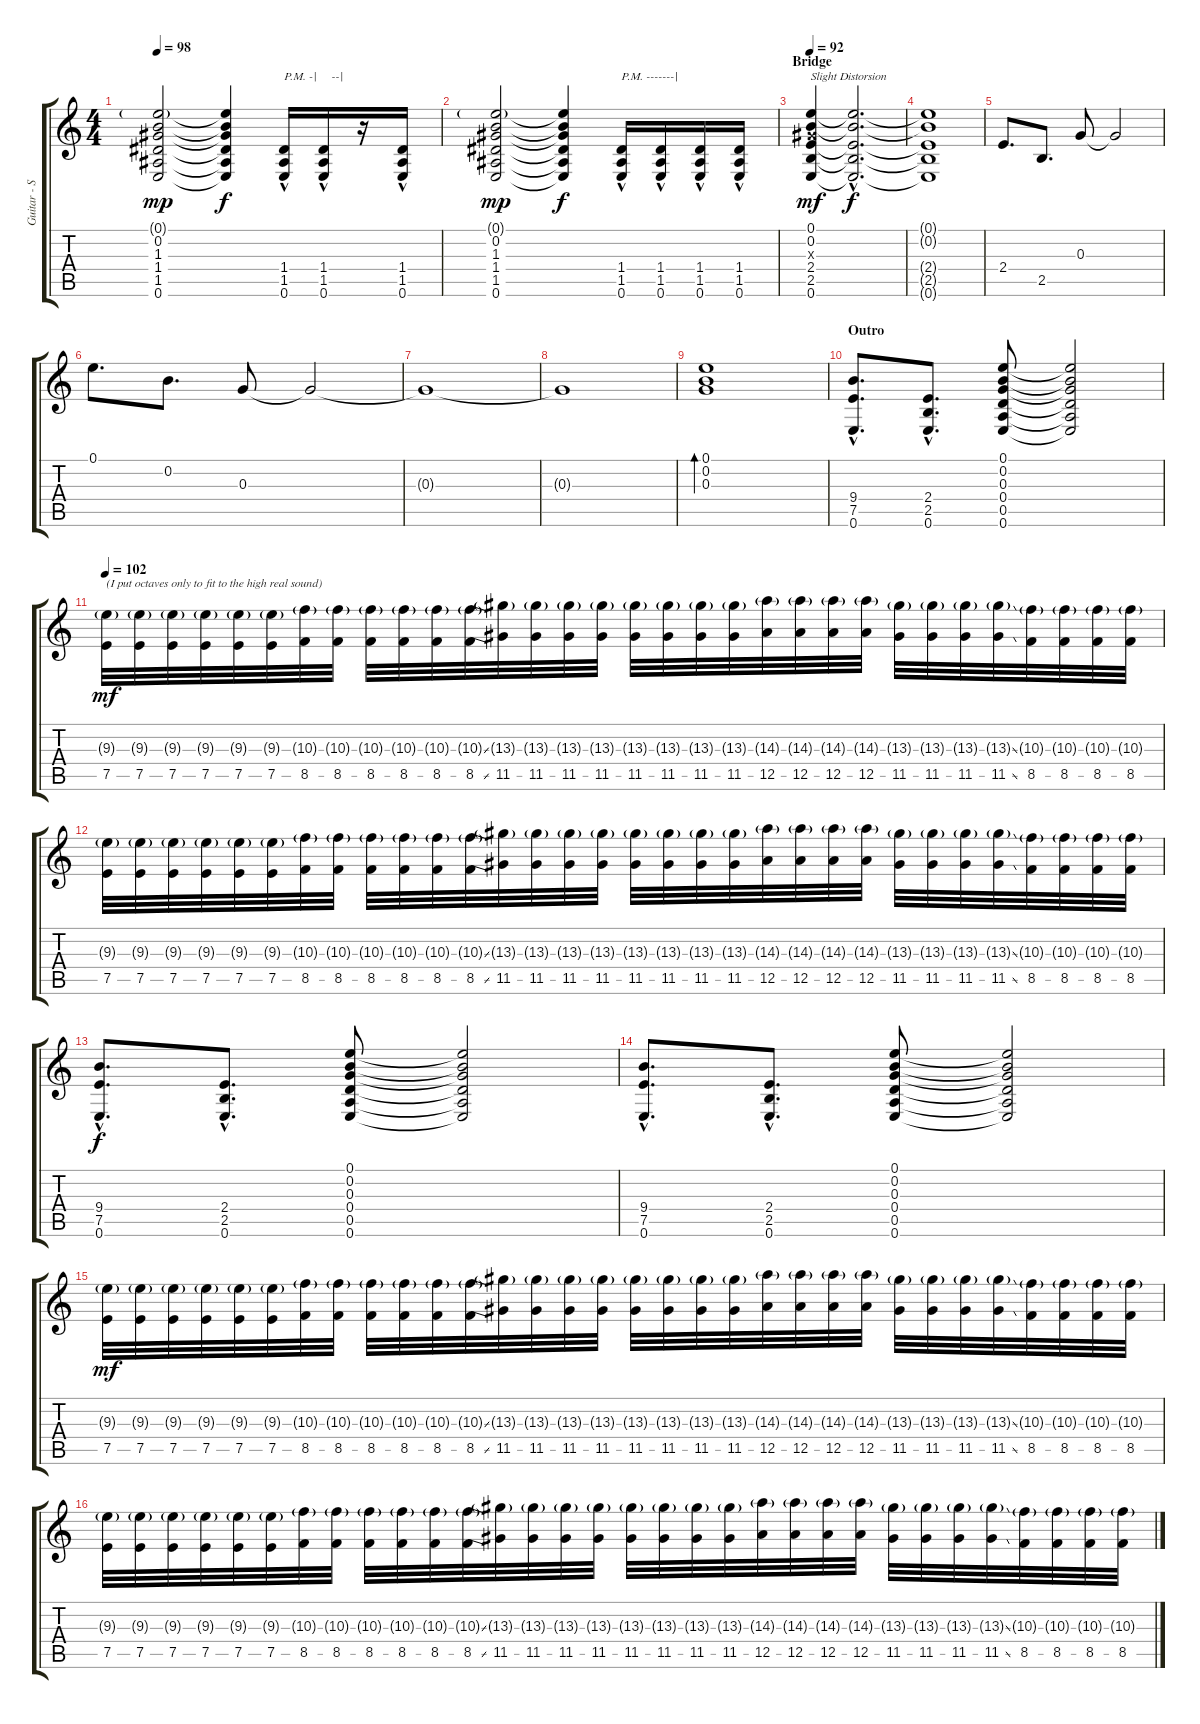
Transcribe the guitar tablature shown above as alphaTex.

\track ("Guitar - Stef Carpenter" "Guitar - S") {instrument distortionguitar}
\staff {score tabs}
\tuning (E4 B3 G3 D3 A2 E2) {hide}
\ts (4 4)
\tempo 98
\clef g2
\ks c
(0.1{g} 0.2 1.3 1.4 1.5 0.6).2{dy mp} (0.1{t} 0.2{t} 1.3{t} 1.4{t} 1.5{t} 0.6{t}).4{dy f} (1.4{hac} 1.5{hac} 0.6{hac}).16{txt "P.M. -|     --|"} (1.4{hac} 1.5{hac} 0.6{hac}).16 r.16 (1.4{hac} 1.5{hac} 0.6{hac}).16 |
(0.1{g} 0.2 1.3 1.4 1.5 0.6).2{dy mp} (0.1{t} 0.2{t} 1.3{t} 1.4{t} 1.5{t} 0.6{t}).4{dy f} (1.4{hac} 1.5{hac} 0.6{hac}).16{txt "P.M. -------|"} (1.4{hac} 1.5{hac} 0.6{hac}).16 (1.4{hac} 1.5{hac} 0.6{hac}).16 (1.4{hac} 1.5{hac} 0.6{hac}).16 |
\section ("" "Bridge")
\tempo 92
(0.1 0.2 1.3{x} 2.4 2.5 0.6).4{txt "Slight Distorsion" dy mf volume 11} (0.1{hac t} 0.2{hac t} 2.4{hac t} 2.5{hac t} 0.6{hac t}).2{d dy f volume 5} |
(0.1{t} 0.2{t} 2.4{t} 2.5{t} 0.6{t}).1 |
2.4.8{d volume 11} 2.5.8{d} 0.3.8 0.3{t}.2 |
0.1.8{d} 0.2.8{d} 0.3.8 0.3{t}.2{volume 0} |
0.3{t}.1 |
0.3{t}.1 |
(0.1 0.2 0.3).1{bd 240 volume 10} |
\section ("" "Outro")
(9.4{hac} 7.5{hac} 0.6{hac}).8{d volume 15} (2.4{hac} 2.5{hac} 0.6{hac}).8{d} (0.1 0.2 0.3 0.4 0.5 0.6).8 (0.1{t} 0.2{t} 0.3{t} 0.4{t} 0.5{t} 0.6{t}).2 |
\tempo 102
(9.3{g} 7.5).32{txt "(I put octaves only to fit to the high real sound)" dy mf} (9.3{g} 7.5).32 (9.3{g} 7.5).32 (9.3{g} 7.5).32 (9.3{g} 7.5).32 (9.3{g} 7.5).32 (10.3{g} 8.5).32 (10.3{g} 8.5).32 (10.3{g} 8.5).32 (10.3{g} 8.5).32 (10.3{g} 8.5).32 (10.3{ss g} 8.5{ss}).32 (13.3{g} 11.5).32 (13.3{g} 11.5).32 (13.3{g} 11.5).32 (13.3{g} 11.5).32 (13.3{g} 11.5).32 (13.3{g} 11.5).32 (13.3{g} 11.5).32 (13.3{g} 11.5).32 (14.3{g} 12.5).32 (14.3{g} 12.5).32 (14.3{g} 12.5).32 (14.3{g} 12.5).32 (13.3{g} 11.5).32 (13.3{g} 11.5).32 (13.3{g} 11.5).32 (13.3{ss g} 11.5{ss}).32 (10.3{g} 8.5).32 (10.3{g} 8.5).32 (10.3{g} 8.5).32 (10.3{g} 8.5).32 |
(9.3{g} 7.5).32 (9.3{g} 7.5).32 (9.3{g} 7.5).32 (9.3{g} 7.5).32 (9.3{g} 7.5).32 (9.3{g} 7.5).32 (10.3{g} 8.5).32 (10.3{g} 8.5).32 (10.3{g} 8.5).32 (10.3{g} 8.5).32 (10.3{g} 8.5).32 (10.3{ss g} 8.5{ss}).32 (13.3{g} 11.5).32 (13.3{g} 11.5).32 (13.3{g} 11.5).32 (13.3{g} 11.5).32 (13.3{g} 11.5).32 (13.3{g} 11.5).32 (13.3{g} 11.5).32 (13.3{g} 11.5).32 (14.3{g} 12.5).32 (14.3{g} 12.5).32 (14.3{g} 12.5).32 (14.3{g} 12.5).32 (13.3{g} 11.5).32 (13.3{g} 11.5).32 (13.3{g} 11.5).32 (13.3{ss g} 11.5{ss}).32 (10.3{g} 8.5).32 (10.3{g} 8.5).32 (10.3{g} 8.5).32 (10.3{g} 8.5).32 |
(9.4{hac} 7.5{hac} 0.6{hac}).8{d dy f} (2.4{hac} 2.5{hac} 0.6{hac}).8{d} (0.1 0.2 0.3 0.4 0.5 0.6).8 (0.1{t} 0.2{t} 0.3{t} 0.4{t} 0.5{t} 0.6{t}).2 |
(9.4{hac} 7.5{hac} 0.6{hac}).8{d} (2.4{hac} 2.5{hac} 0.6{hac}).8{d} (0.1 0.2 0.3 0.4 0.5 0.6).8 (0.1{t} 0.2{t} 0.3{t} 0.4{t} 0.5{t} 0.6{t}).2 |
(9.3{g} 7.5).32{dy mf} (9.3{g} 7.5).32 (9.3{g} 7.5).32 (9.3{g} 7.5).32 (9.3{g} 7.5).32 (9.3{g} 7.5).32 (10.3{g} 8.5).32 (10.3{g} 8.5).32 (10.3{g} 8.5).32 (10.3{g} 8.5).32 (10.3{g} 8.5).32 (10.3{ss g} 8.5{ss}).32 (13.3{g} 11.5).32 (13.3{g} 11.5).32 (13.3{g} 11.5).32 (13.3{g} 11.5).32 (13.3{g} 11.5).32 (13.3{g} 11.5).32 (13.3{g} 11.5).32 (13.3{g} 11.5).32 (14.3{g} 12.5).32 (14.3{g} 12.5).32 (14.3{g} 12.5).32 (14.3{g} 12.5).32 (13.3{g} 11.5).32 (13.3{g} 11.5).32 (13.3{g} 11.5).32 (13.3{ss g} 11.5{ss}).32 (10.3{g} 8.5).32 (10.3{g} 8.5).32 (10.3{g} 8.5).32 (10.3{g} 8.5).32 |
(9.3{g} 7.5).32 (9.3{g} 7.5).32 (9.3{g} 7.5).32 (9.3{g} 7.5).32 (9.3{g} 7.5).32 (9.3{g} 7.5).32 (10.3{g} 8.5).32 (10.3{g} 8.5).32 (10.3{g} 8.5).32 (10.3{g} 8.5).32 (10.3{g} 8.5).32 (10.3{ss g} 8.5{ss}).32 (13.3{g} 11.5).32 (13.3{g} 11.5).32 (13.3{g} 11.5).32 (13.3{g} 11.5).32 (13.3{g} 11.5).32 (13.3{g} 11.5).32 (13.3{g} 11.5).32 (13.3{g} 11.5).32 (14.3{g} 12.5).32 (14.3{g} 12.5).32 (14.3{g} 12.5).32 (14.3{g} 12.5).32 (13.3{g} 11.5).32 (13.3{g} 11.5).32 (13.3{g} 11.5).32 (13.3{ss g} 11.5{ss}).32 (10.3{g} 8.5).32 (10.3{g} 8.5).32 (10.3{g} 8.5).32 (10.3{g} 8.5).32
